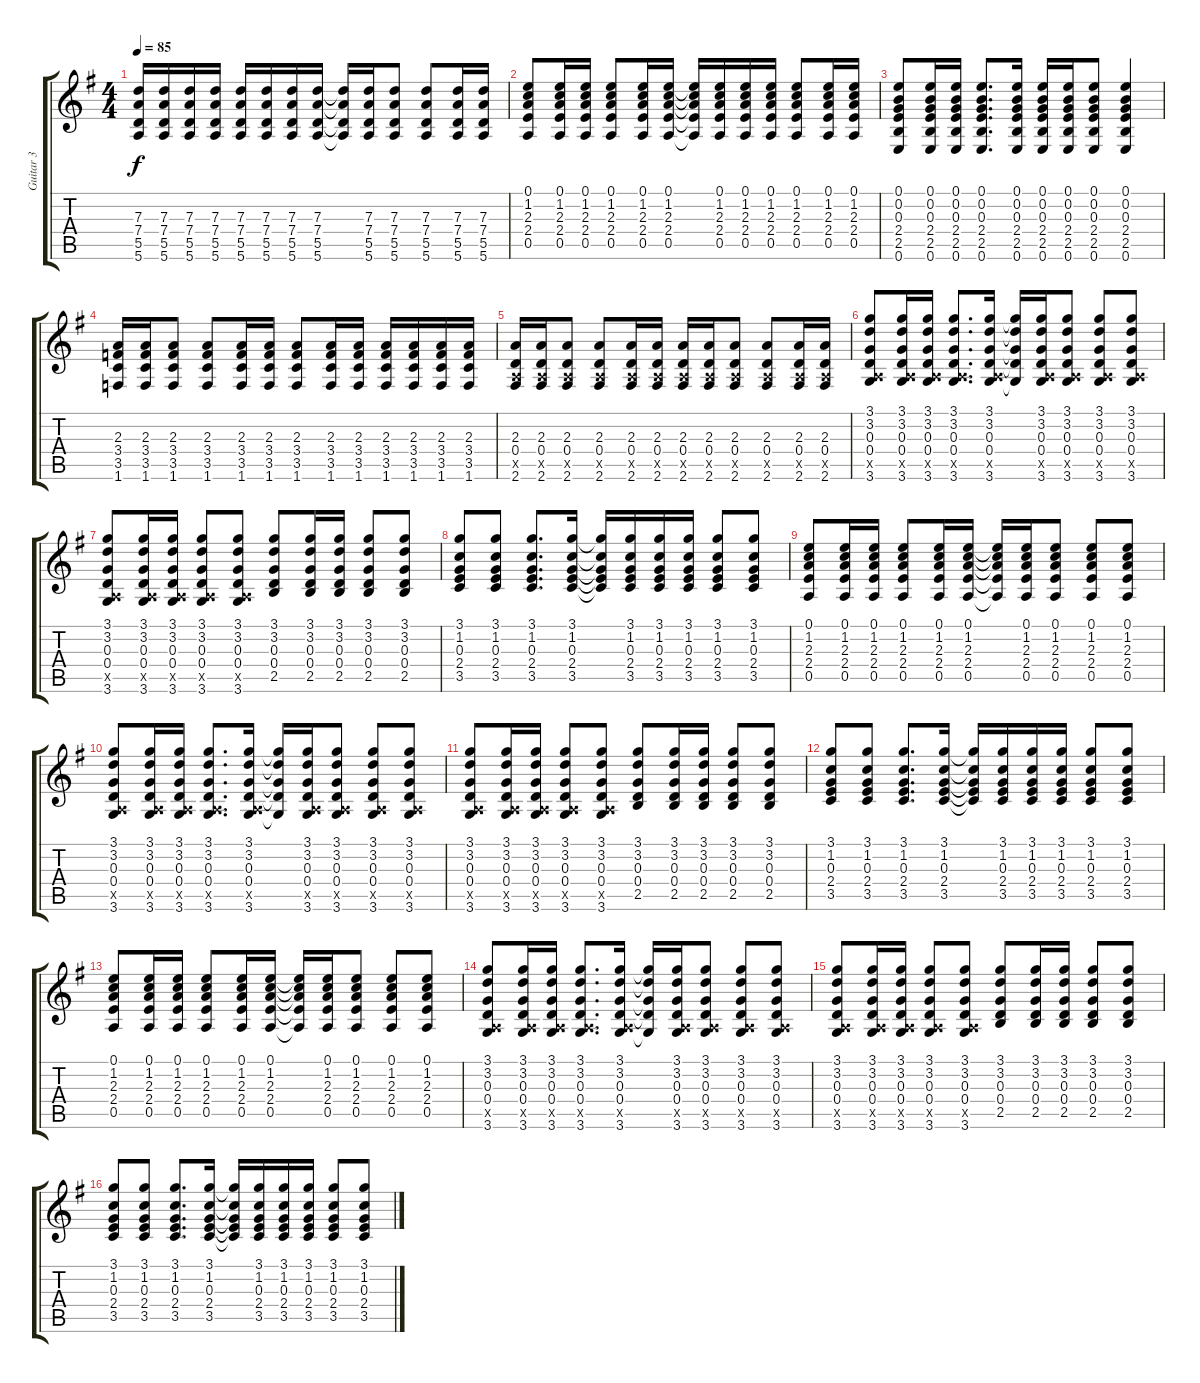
\track ("Guitar 3" "Guitar 3") {instrument overdrivenguitar}
\staff {score tabs}
\tuning (E4 B3 G3 D3 A2 E2) {hide}
\ts (4 4)
\tempo 85
\clef g2
\ks g
(7.3 7.4 5.5 5.6).16{dy f} (7.3 7.4 5.5 5.6).16 (7.3 7.4 5.5 5.6).16 (7.3 7.4 5.5 5.6).16 (7.3 7.4 5.5 5.6).16 (7.3 7.4 5.5 5.6).16 (7.3 7.4 5.5 5.6).16 (7.3 7.4 5.5 5.6).16 (7.3{t} 7.4{t} 5.5{t} 5.6{t}).16 (7.3 7.4 5.5 5.6).16 (7.3 7.4 5.5 5.6).8 (7.3 7.4 5.5 5.6).8 (7.3 7.4 5.5 5.6).16 (7.3 7.4 5.5 5.6).16 |
(0.1 1.2 2.3 2.4 0.5).8 (0.1 1.2 2.3 2.4 0.5).16 (0.1 1.2 2.3 2.4 0.5).16 (0.1 1.2 2.3 2.4 0.5).8 (0.1 1.2 2.3 2.4 0.5).16 (0.1 1.2 2.3 2.4 0.5).16 (0.1{t} 1.2{t} 2.3{t} 2.4{t} 0.5{t}).16 (0.1 1.2 2.3 2.4 0.5).16 (0.1 1.2 2.3 2.4 0.5).16 (0.1 1.2 2.3 2.4 0.5).16 (0.1 1.2 2.3 2.4 0.5).8 (0.1 1.2 2.3 2.4 0.5).16 (0.1 1.2 2.3 2.4 0.5).16 |
(0.1 0.2 0.3 2.4 2.5 0.6).8 (0.1 0.2 0.3 2.4 2.5 0.6).16 (0.1 0.2 0.3 2.4 2.5 0.6).16 (0.1 0.2 0.3 2.4 2.5 0.6).8{d} (0.1 0.2 0.3 2.4 2.5 0.6).16 (0.1 0.2 0.3 2.4 2.5 0.6).16 (0.1 0.2 0.3 2.4 2.5 0.6).16 (0.1 0.2 0.3 2.4 2.5 0.6).8 (0.1 0.2 0.3 2.4 2.5 0.6).4 |
(2.3 3.4 3.5 1.6).16 (2.3 3.4 3.5 1.6).16 (2.3 3.4 3.5 1.6).8 (2.3 3.4 3.5 1.6).8 (2.3 3.4 3.5 1.6).16 (2.3 3.4 3.5 1.6).16 (2.3 3.4 3.5 1.6).8 (2.3 3.4 3.5 1.6).16 (2.3 3.4 3.5 1.6).16 (2.3 3.4 3.5 1.6).16 (2.3 3.4 3.5 1.6).16 (2.3 3.4 3.5 1.6).16 (2.3 3.4 3.5 1.6).16 |
(2.3 0.4 0.5{x} 2.6).16 (2.3 0.4 0.5{x} 2.6).16 (2.3 0.4 0.5{x} 2.6).8 (2.3 0.4 0.5{x} 2.6).8 (2.3 0.4 0.5{x} 2.6).16 (2.3 0.4 0.5{x} 2.6).16 (2.3 0.4 0.5{x} 2.6).16 (2.3 0.4 0.5{x} 2.6).16 (2.3 0.4 0.5{x} 2.6).8 (2.3 0.4 0.5{x} 2.6).8 (2.3 0.4 0.5{x} 2.6).16 (2.3 0.4 0.5{x} 2.6).16 |
(3.1 3.2 0.3 0.4 0.5{x} 3.6).8 (3.1 3.2 0.3 0.4 0.5{x} 3.6).16 (3.1 3.2 0.3 0.4 0.5{x} 3.6).16 (3.1 3.2 0.3 0.4 0.5{x} 3.6).8{d} (3.1 3.2 0.3 0.4 0.5{x} 3.6).16 (3.1{t} 3.2{t} 0.3{t} 0.4{t} 3.6{t}).16 (3.1 3.2 0.3 0.4 0.5{x} 3.6).16 (3.1 3.2 0.3 0.4 0.5{x} 3.6).8 (3.1 3.2 0.3 0.4 0.5{x} 3.6).8 (3.1 3.2 0.3 0.4 0.5{x} 3.6).8 |
(3.1 3.2 0.3 0.4 0.5{x} 3.6).8 (3.1 3.2 0.3 0.4 0.5{x} 3.6).16 (3.1 3.2 0.3 0.4 0.5{x} 3.6).16 (3.1 3.2 0.3 0.4 0.5{x} 3.6).8 (3.1 3.2 0.3 0.4 0.5{x} 3.6).8 (3.1 3.2 0.3 0.4 2.5).8 (3.1 3.2 0.3 0.4 2.5).16 (3.1 3.2 0.3 0.4 2.5).16 (3.1 3.2 0.3 0.4 2.5).8 (3.1 3.2 0.3 0.4 2.5).8 |
(3.1 1.2 0.3 2.4 3.5).8 (3.1 1.2 0.3 2.4 3.5).8 (3.1 1.2 0.3 2.4 3.5).8{d} (3.1 1.2 0.3 2.4 3.5).16 (3.1{t} 1.2{t} 0.3{t} 2.4{t} 3.5{t}).16 (3.1 1.2 0.3 2.4 3.5).16 (3.1 1.2 0.3 2.4 3.5).16 (3.1 1.2 0.3 2.4 3.5).16 (3.1 1.2 0.3 2.4 3.5).8 (3.1 1.2 0.3 2.4 3.5).8 |
(0.1 1.2 2.3 2.4 0.5).8 (0.1 1.2 2.3 2.4 0.5).16 (0.1 1.2 2.3 2.4 0.5).16 (0.1 1.2 2.3 2.4 0.5).8 (0.1 1.2 2.3 2.4 0.5).16 (0.1 1.2 2.3 2.4 0.5).16 (0.1{t} 1.2{t} 2.3{t} 2.4{t} 0.5{t}).16 (0.1 1.2 2.3 2.4 0.5).16 (0.1 1.2 2.3 2.4 0.5).8 (0.1 1.2 2.3 2.4 0.5).8 (0.1 1.2 2.3 2.4 0.5).8 |
(3.1 3.2 0.3 0.4 0.5{x} 3.6).8 (3.1 3.2 0.3 0.4 0.5{x} 3.6).16 (3.1 3.2 0.3 0.4 0.5{x} 3.6).16 (3.1 3.2 0.3 0.4 0.5{x} 3.6).8{d} (3.1 3.2 0.3 0.4 0.5{x} 3.6).16 (3.1{t} 3.2{t} 0.3{t} 0.4{t} 3.6{t}).16 (3.1 3.2 0.3 0.4 0.5{x} 3.6).16 (3.1 3.2 0.3 0.4 0.5{x} 3.6).8 (3.1 3.2 0.3 0.4 0.5{x} 3.6).8 (3.1 3.2 0.3 0.4 0.5{x} 3.6).8 |
(3.1 3.2 0.3 0.4 0.5{x} 3.6).8 (3.1 3.2 0.3 0.4 0.5{x} 3.6).16 (3.1 3.2 0.3 0.4 0.5{x} 3.6).16 (3.1 3.2 0.3 0.4 0.5{x} 3.6).8 (3.1 3.2 0.3 0.4 0.5{x} 3.6).8 (3.1 3.2 0.3 0.4 2.5).8 (3.1 3.2 0.3 0.4 2.5).16 (3.1 3.2 0.3 0.4 2.5).16 (3.1 3.2 0.3 0.4 2.5).8 (3.1 3.2 0.3 0.4 2.5).8 |
(3.1 1.2 0.3 2.4 3.5).8 (3.1 1.2 0.3 2.4 3.5).8 (3.1 1.2 0.3 2.4 3.5).8{d} (3.1 1.2 0.3 2.4 3.5).16 (3.1{t} 1.2{t} 0.3{t} 2.4{t} 3.5{t}).16 (3.1 1.2 0.3 2.4 3.5).16 (3.1 1.2 0.3 2.4 3.5).16 (3.1 1.2 0.3 2.4 3.5).16 (3.1 1.2 0.3 2.4 3.5).8 (3.1 1.2 0.3 2.4 3.5).8 |
(0.1 1.2 2.3 2.4 0.5).8 (0.1 1.2 2.3 2.4 0.5).16 (0.1 1.2 2.3 2.4 0.5).16 (0.1 1.2 2.3 2.4 0.5).8 (0.1 1.2 2.3 2.4 0.5).16 (0.1 1.2 2.3 2.4 0.5).16 (0.1{t} 1.2{t} 2.3{t} 2.4{t} 0.5{t}).16 (0.1 1.2 2.3 2.4 0.5).16 (0.1 1.2 2.3 2.4 0.5).8 (0.1 1.2 2.3 2.4 0.5).8 (0.1 1.2 2.3 2.4 0.5).8 |
(3.1 3.2 0.3 0.4 0.5{x} 3.6).8 (3.1 3.2 0.3 0.4 0.5{x} 3.6).16 (3.1 3.2 0.3 0.4 0.5{x} 3.6).16 (3.1 3.2 0.3 0.4 0.5{x} 3.6).8{d} (3.1 3.2 0.3 0.4 0.5{x} 3.6).16 (3.1{t} 3.2{t} 0.3{t} 0.4{t} 3.6{t}).16 (3.1 3.2 0.3 0.4 0.5{x} 3.6).16 (3.1 3.2 0.3 0.4 0.5{x} 3.6).8 (3.1 3.2 0.3 0.4 0.5{x} 3.6).8 (3.1 3.2 0.3 0.4 0.5{x} 3.6).8 |
(3.1 3.2 0.3 0.4 0.5{x} 3.6).8 (3.1 3.2 0.3 0.4 0.5{x} 3.6).16 (3.1 3.2 0.3 0.4 0.5{x} 3.6).16 (3.1 3.2 0.3 0.4 0.5{x} 3.6).8 (3.1 3.2 0.3 0.4 0.5{x} 3.6).8 (3.1 3.2 0.3 0.4 2.5).8 (3.1 3.2 0.3 0.4 2.5).16 (3.1 3.2 0.3 0.4 2.5).16 (3.1 3.2 0.3 0.4 2.5).8 (3.1 3.2 0.3 0.4 2.5).8 |
(3.1 1.2 0.3 2.4 3.5).8 (3.1 1.2 0.3 2.4 3.5).8 (3.1 1.2 0.3 2.4 3.5).8{d} (3.1 1.2 0.3 2.4 3.5).16 (3.1{t} 1.2{t} 0.3{t} 2.4{t} 3.5{t}).16 (3.1 1.2 0.3 2.4 3.5).16 (3.1 1.2 0.3 2.4 3.5).16 (3.1 1.2 0.3 2.4 3.5).16 (3.1 1.2 0.3 2.4 3.5).8 (3.1 1.2 0.3 2.4 3.5).8
